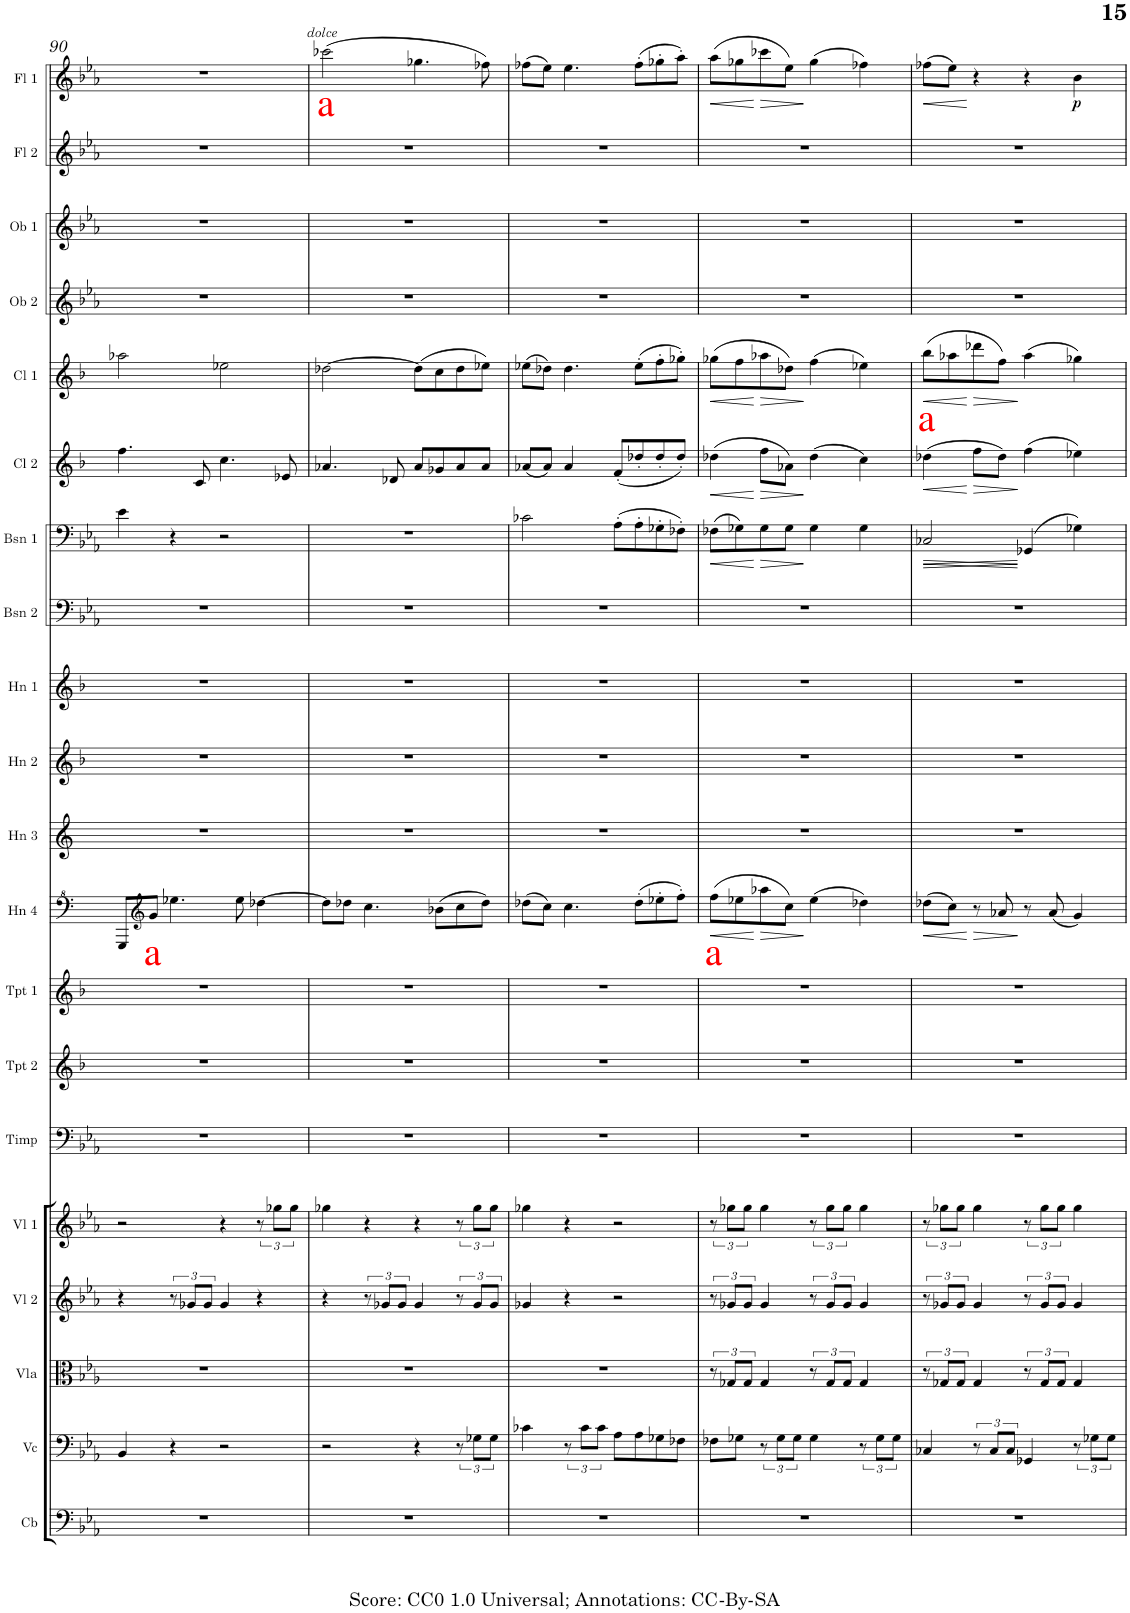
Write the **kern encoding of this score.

**kern	**kern	**kern	**kern	**kern	**kern	**kern	**kern	**kern	**text	**dynam	**kern	**kern	**kern	**kern	**kern	**dynam	**kern	**dynam	**kern	**text	**dynam	**kern	**kern	**kern	**kern	**text	**dynam
*part20	*part19	*part18	*part17	*part16	*part15	*part14	*part13	*part12	*part12	*part12	*part11	*part10	*part9	*part8	*part7	*part7	*part6	*part6	*part5	*part5	*part5	*part4	*part3	*part2	*part1	*part1	*part1
*staff20	*staff19	*staff18	*staff17	*staff16	*staff15	*staff14	*staff13	*staff12	*staff12	*staff12	*staff11	*staff10	*staff9	*staff8	*staff7	*staff7	*staff6	*staff6	*staff5	*staff5	*staff5	*staff4	*staff3	*staff2	*staff1	*staff1	*staff1
*I"Contrabass	*I"Violoncello	*I"Viola	*I"Violin 2	*I"Violin I	*I"Timpani in F, Bb	*I"Bb Trumpet 2	*I"Bb Trumpet	*I"Eb Horn 4	*	*	*I"Eb Horn 3	*I"Bb (alto) Horn 1	*I"Bb (alto) Horn 1	*I"Bassoon 2	*I"Bassoon 1	*	*I"Bb Clarinet 2	*	*I"Bb Clarinet 1	*	*	*I"Oboe 2	*I"Oboe 1	*I"Flute 2	*I"Flute 1	*	*
*I'Cb	*I'Vc	*I'Vla	*I'Vl 2	*I'Vl 1	*I'Timp	*I'Tpt 2	*I'Tpt 1	*I'Hn 4	*	*	*I'Hn 3	*I'Hn 2	*I'Hn 1	*I'Bsn 2	*I'Bsn 1	*	*I'Cl 2	*	*I'Cl 1	*	*	*I'Ob 2	*I'Ob 1	*I'Fl 2	*I'Fl 1	*	*
!!LO:PB:g=z
*clefF4	*clefF4	*clefC3	*clefG2	*clefG2	*clefF4	*clefG2	*clefG2	*clefF^4	*	*	*clefG2	*clefG2	*clefG2	*clefF4	*clefF4	*	*clefG2	*	*clefG2	*	*	*clefG2	*clefG2	*clefG2	*clefG2	*	*
*Trd7c12	*	*	*	*	*	*Trd1c2	*Trd1c2	*Trd5c9	*	*	*Trd5c9	*Trd1c2	*Trd1c2	*	*	*	*Trd1c2	*	*Trd1c2	*	*	*	*	*	*	*	*
*k[b-e-a-]	*k[b-e-a-]	*k[b-e-a-]	*k[b-e-a-]	*k[b-e-a-]	*k[b-e-a-]	*k[b-]	*k[b-]	*k[]	*	*	*k[]	*k[b-]	*k[b-]	*k[b-e-a-]	*k[b-e-a-]	*	*k[b-]	*	*k[b-]	*	*	*k[b-e-a-]	*k[b-e-a-]	*k[b-e-a-]	*k[b-e-a-]	*	*
*M4/4	*M4/4	*M4/4	*M4/4	*M4/4	*M4/4	*M4/4	*M4/4	*M4/4	*	*	*M4/4	*M4/4	*M4/4	*M4/4	*M4/4	*	*M4/4	*	*M4/4	*	*	*M4/4	*M4/4	*M4/4	*M4/4	*	*
*met(c)	*met(c)	*met(c)	*met(c)	*met(c)	*met(c)	*met(c)	*met(c)	*met(c)	*	*	*met(c)	*met(c)	*met(c)	*met(c)	*met(c)	*	*met(c)	*	*met(c)	*	*	*met(c)	*met(c)	*met(c)	*met(c)	*	*
=90	=90	=90	=90	=90	=90	=90	=90	=90	=90	=90	=90	=90	=90	=90	=90	=90	=90	=90	=90	=90	=90	=90	=90	=90	=90	=90	=90
1r	4BB-/	1r	4r	2r	1r	1r	1r	8GG/L	.	.	1r	1r	1r	1r	4e-\	.	4.ff\	.	2aa-X\	.	.	1r	1r	1r	1r	.	.
*	*	*	*	*	*	*	*	*clefG2	*	*	*	*	*	*	*	*	*	*	*	*	*	*	*	*	*	*	*
!	!	!	!	!	!	!	!	!	!LO:LY:b:color=#FF0000	!	!	!	!	!	!	!	!	!	!	!	!	!	!	!	!	!	!
.	.	.	.	.	.	.	.	8g/J	a	.	.	.	.	.	.	.	.	.	.	.	.	.	.	.	.	.	.
.	4r	.	12r	.	.	.	.	4.ee-X\	.	.	.	.	.	.	4r	.	.	.	.	.	.	.	.	.	.	.	.
.	.	.	12g-X/L	.	.	.	.	.	.	.	.	.	.	.	.	.	.	.	.	.	.	.	.	.	.	.	.
.	.	.	.	.	.	.	.	.	.	.	.	.	.	.	.	.	8c/	.	.	.	.	.	.	.	.	.	.
.	.	.	12g-/J	.	.	.	.	.	.	.	.	.	.	.	.	.	.	.	.	.	.	.	.	.	.	.	.
.	2r	.	4g-/	4r	.	.	.	.	.	.	.	.	.	.	2r	.	4.cc\	.	2ee-X\	.	.	.	.	.	.	.	.
.	.	.	.	.	.	.	.	8ee-\	.	.	.	.	.	.	.	.	.	.	.	.	.	.	.	.	.	.	.
.	.	.	4r	12r	.	.	.	[4dd-X\	.	.	.	.	.	.	.	.	.	.	.	.	.	.	.	.	.	.	.
.	.	.	.	12gg-X\L	.	.	.	.	.	.	.	.	.	.	.	.	.	.	.	.	.	.	.	.	.	.	.
.	.	.	.	.	.	.	.	.	.	.	.	.	.	.	.	.	8e-X/	.	.	.	.	.	.	.	.	.	.
.	.	.	.	12gg-\J	.	.	.	.	.	.	.	.	.	.	.	.	.	.	.	.	.	.	.	.	.	.	.
=91	=91	=91	=91	=91	=91	=91	=91	=91	=91	=91	=91	=91	=91	=91	=91	=91	=91	=91	=91	=91	=91	=91	=91	=91	=91	=91	=91
!	!	!	!	!	!	!	!	!	!	!	!	!	!	!	!	!	!	!	!	!	!	!	!	!	!LO:TX:a:i:t=dolce	!	!
!	!	!	!	!	!	!	!	!	!	!	!	!	!	!	!	!	!	!	!	!	!	!	!	!	!	!LO:LY:b:color=#FF0000	!
1r	2r	1r	4r	4gg-X\	1r	1r	1r	8dd-\L]	.	.	1r	1r	1r	1r	1r	.	4.a-X/	.	[2dd-X\	.	.	1r	1r	1r	(2ccc-X\	a	.
.	.	.	.	.	.	.	.	8dd-X\J	.	.	.	.	.	.	.	.	.	.	.	.	.	.	.	.	.	.	.
.	.	.	12r	4r	.	.	.	4.cc\	.	.	.	.	.	.	.	.	.	.	.	.	.	.	.	.	.	.	.
.	.	.	12g-X/L	.	.	.	.	.	.	.	.	.	.	.	.	.	.	.	.	.	.	.	.	.	.	.	.
.	.	.	.	.	.	.	.	.	.	.	.	.	.	.	.	.	8d-X/	.	.	.	.	.	.	.	.	.	.
.	.	.	12g-/J	.	.	.	.	.	.	.	.	.	.	.	.	.	.	.	.	.	.	.	.	.	.	.	.
.	4r	.	4g-/	4r	.	.	.	.	.	.	.	.	.	.	.	.	8a-/L	.	(8dd-\L]	.	.	.	.	.	4.gg-X\	.	.
.	.	.	.	.	.	.	.	(8b-X\L	.	.	.	.	.	.	.	.	8g-X/	.	8cc\	.	.	.	.	.	.	.	.
.	12r	.	12r	12r	.	.	.	8cc\	.	.	.	.	.	.	.	.	8a-/	.	8dd-\	.	.	.	.	.	.	.	.
.	12G-X\L	.	12g-/L	12gg-\L	.	.	.	.	.	.	.	.	.	.	.	.	.	.	.	.	.	.	.	.	.	.	.
.	.	.	.	.	.	.	.	8dd-\J)	.	.	.	.	.	.	.	.	8a-/J	.	8ee-X\J)	.	.	.	.	.	8ff-X\)	.	.
.	12G-\J	.	12g-/J	12gg-\J	.	.	.	.	.	.	.	.	.	.	.	.	.	.	.	.	.	.	.	.	.	.	.
=92	=92	=92	=92	=92	=92	=92	=92	=92	=92	=92	=92	=92	=92	=92	=92	=92	=92	=92	=92	=92	=92	=92	=92	=92	=92	=92	=92
1r	4c-X\	1r	4g-X/	4gg-X\	1r	1r	1r	(8dd-X\L	.	.	1r	1r	1r	1r	2c-X\	.	(8a-X/L	.	(8ee-X\L	.	.	1r	1r	1r	(8ff-X\L	.	.
.	.	.	.	.	.	.	.	8cc\J)	.	.	.	.	.	.	.	.	8a-/J)	.	8dd-X\J)	.	.	.	.	.	8ee-\J)	.	.
.	12r	.	4r	4r	.	.	.	4.cc\	.	.	.	.	.	.	.	.	4a-/	.	4.dd-\	.	.	.	.	.	4.ee-\	.	.
.	12c-\L	.	.	.	.	.	.	.	.	.	.	.	.	.	.	.	.	.	.	.	.	.	.	.	.	.	.
.	12c-\J	.	.	.	.	.	.	.	.	.	.	.	.	.	.	.	.	.	.	.	.	.	.	.	.	.	.
.	8A-\L	.	2r	2r	.	.	.	.	.	.	.	.	.	.	(8A-'\L	.	(8f'/L	.	.	.	.	.	.	.	.	.	.
.	8A-\	.	.	.	.	.	.	(8dd-'\L	.	.	.	.	.	.	8A-'\	.	8dd-X'/	.	(8ee-'\L	.	.	.	.	.	(8ff-'\L	.	.
.	8G-X\	.	.	.	.	.	.	8ee-X'\	.	.	.	.	.	.	8G-X'\	.	8dd-'/	.	8ff'\	.	.	.	.	.	8gg-X'\	.	.
.	8F-X\J	.	.	.	.	.	.	8ff'\J)	.	.	.	.	.	.	8F-X'\J)	.	8dd-'/J)	.	8gg-X'\J)	.	.	.	.	.	8aa-'\J)	.	.
=93	=93	=93	=93	=93	=93	=93	=93	=93	=93	=93	=93	=93	=93	=93	=93	=93	=93	=93	=93	=93	=93	=93	=93	=93	=93	=93	=93
!	!	!	!	!	!	!	!	!	!LO:LY:b:color=#FF0000	!LO:HP:b	!	!	!	!	!	!LO:HP:b	!	!LO:HP:b	!	!	!LO:HP:b	!	!	!	!	!	!LO:HP:b
1r	8F-X\L	12r	12r	12r	1r	1r	1r	(8ff\L	a	<	1r	1r	1r	1r	(8F-X\L	<	(4dd-X\	<	(8gg-X\L	.	<	1r	1r	1r	(8aa-\L	.	<
.	.	12G-X/L	12g-X/L	12gg-X\L	.	.	.	.	.	.	.	.	.	.	.	.	.	.	.	.	.	.	.	.	.	.	.
.	8G-X\J	.	.	.	.	.	.	8ee-X\	.	.	.	.	.	.	8G-X\)	.	.	.	8ff\	.	.	.	.	.	8gg-X\	.	.
.	.	12G-/J	12g-/J	12gg-\J	.	.	.	.	.	.	.	.	.	.	.	.	.	.	.	.	.	.	.	.	.	.	.
!	!	!	!	!	!	!	!	!	!	!LO:HP:n=1:b	!	!	!	!	!	!LO:HP:n=1:b	!	!LO:HP:n=1:b	!	!	!LO:HP:n=1:b	!	!	!	!	!	!LO:HP:n=1:b
.	12r	4G-/	4g-/	4gg-\	.	.	.	8aa-X\	.	[ >	.	.	.	.	8G-\	[ >	8ff\L	[ >	8aa-X\	.	[ >	.	.	.	8ccc-X\	.	[ >
.	12G-\L	.	.	.	.	.	.	.	.	.	.	.	.	.	.	.	.	.	.	.	.	.	.	.	.	.	.
.	.	.	.	.	.	.	.	8cc\J)	.	.	.	.	.	.	8G-\J	.	8a-X\J)	.	8dd-X\J)	.	.	.	.	.	8ee-\J)	.	.
.	12G-\J	.	.	.	.	.	.	.	.	.	.	.	.	.	.	.	.	.	.	.	.	.	.	.	.	.	.
.	4G-\	12r	12r	12r	.	.	.	(4ee-\	.	]	.	.	.	.	4G-\	]	(4dd-\	]	(4ff\	.	]	.	.	.	(4gg-\	.	]
.	.	12G-/L	12g-/L	12gg-\L	.	.	.	.	.	.	.	.	.	.	.	.	.	.	.	.	.	.	.	.	.	.	.
.	.	12G-/J	12g-/J	12gg-\J	.	.	.	.	.	.	.	.	.	.	.	.	.	.	.	.	.	.	.	.	.	.	.
.	12r	4G-/	4g-/	4gg-\	.	.	.	4dd-X\)	.	.	.	.	.	.	4G-\	.	4cc\)	.	4ee-X\)	.	.	.	.	.	4ff-X\)	.	.
.	12G-\L	.	.	.	.	.	.	.	.	.	.	.	.	.	.	.	.	.	.	.	.	.	.	.	.	.	.
.	12G-\J	.	.	.	.	.	.	.	.	.	.	.	.	.	.	.	.	.	.	.	.	.	.	.	.	.	.
=94	=94	=94	=94	=94	=94	=94	=94	=94	=94	=94	=94	=94	=94	=94	=94	=94	=94	=94	=94	=94	=94	=94	=94	=94	=94	=94	=94
!	!	!	!	!	!	!	!	!	!	!LO:HP:b	!	!	!	!	!	!LO:HP:b	!	!	!	!	!	!	!	!	!	!	!
!	!	!	!	!	!	!	!	!	!	!	!	!	!	!	!	!LO:HP:n=1:b	!	!LO:HP:b	!	!LO:LY:b:color=#FF0000	!LO:HP:b	!	!	!	!	!	!LO:HP:b
1r	4C-X/	12r	12r	12r	1r	1r	1r	(8dd-X\L	.	<	1r	1r	1r	1r	2C-X/	> <	(4dd-X\	<	(8bb-\L	a	<	1r	1r	1r	(8ff-X\L	.	<
.	.	12G-X/L	12g-X/L	12gg-X\L	.	.	.	.	.	.	.	.	.	.	.	.	.	.	.	.	.	.	.	.	.	.	.
.	.	.	.	.	.	.	.	8cc\J)	.	.	.	.	.	.	.	.	.	.	8aa-X\	.	.	.	.	.	8ee-\J)	.	.
.	.	12G-/J	12g-/J	12gg-\J	.	.	.	.	.	.	.	.	.	.	.	.	.	.	.	.	.	.	.	.	.	.	.
!	!	!	!	!	!	!	!	!	!	!LO:HP:n=1:b	!	!	!	!	!	!	!	!LO:HP:n=1:b	!	!	!LO:HP:n=1:b	!	!	!	!	!	!
.	12r	4G-/	4g-/	4gg-\	.	.	.	8r	.	[ >	.	.	.	.	.	.	8ff\L	[ >	8ddd-X\	.	[ >	.	.	.	4r	.	[
.	12C-/L	.	.	.	.	.	.	.	.	.	.	.	.	.	.	.	.	.	.	.	.	.	.	.	.	.	.
.	.	.	.	.	.	.	.	8a-X/	.	.	.	.	.	.	.	.	8dd-\J)	.	8ff\J)	.	.	.	.	.	.	.	.
.	12C-/J	.	.	.	.	.	.	.	.	.	.	.	.	.	.	.	.	.	.	.	.	.	.	.	.	.	.
.	4GG-X/	12r	12r	12r	.	.	.	8r	.	]	.	.	.	.	(4GG-X/	]	(4ff\	]	(4aa-\	.	]	.	.	.	4r	.	.
.	.	12G-/L	12g-/L	12gg-\L	.	.	.	.	.	.	.	.	.	.	.	.	.	.	.	.	.	.	.	.	.	.	.
.	.	.	.	.	.	.	.	(8a-/	.	.	.	.	.	.	.	.	.	.	.	.	.	.	.	.	.	.	.
.	.	12G-/J	12g-/J	12gg-\J	.	.	.	.	.	.	.	.	.	.	.	.	.	.	.	.	.	.	.	.	.	.	.
!	!	!	!	!	!	!	!	!	!	!	!	!	!	!	!	!	!	!	!	!	!	!	!	!	!	!	!LO:DY:b
.	12r	4G-/	4g-/	4gg-\	.	.	.	4g/)	.	.	.	.	.	.	4G-X\)	[	4ee-X\)	.	4gg-X\)	.	.	.	.	.	4b-\	.	p
.	12G-X\L	.	.	.	.	.	.	.	.	.	.	.	.	.	.	.	.	.	.	.	.	.	.	.	.	.	.
.	12G-\J	.	.	.	.	.	.	.	.	.	.	.	.	.	.	.	.	.	.	.	.	.	.	.	.	.	.
=	=	=	=	=	=	=	=	=	=	=	=	=	=	=	=	=	=	=	=	=	=	=	=	=	=	=	=
*-	*-	*-	*-	*-	*-	*-	*-	*-	*-	*-	*-	*-	*-	*-	*-	*-	*-	*-	*-	*-	*-	*-	*-	*-	*-	*-	*-
